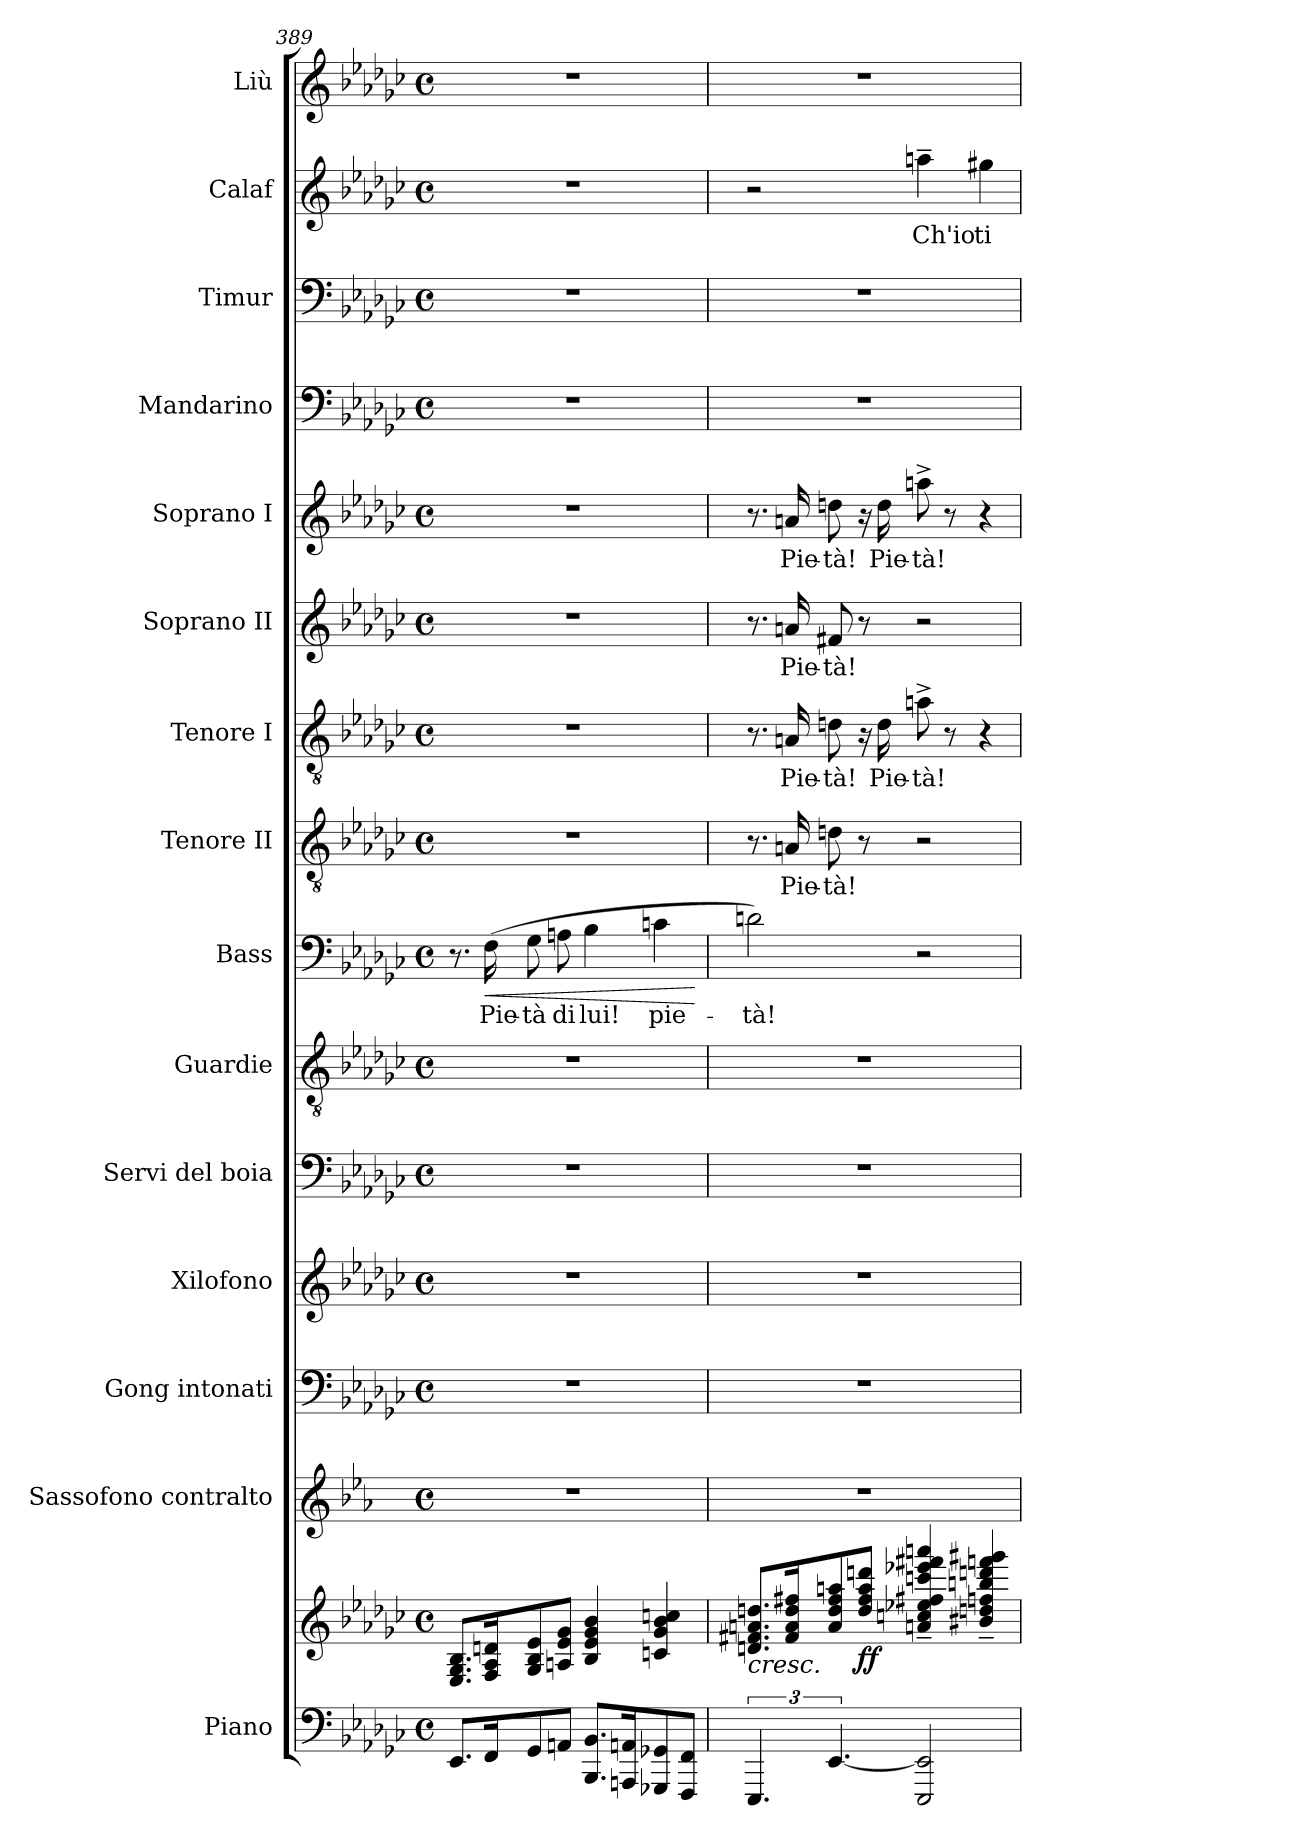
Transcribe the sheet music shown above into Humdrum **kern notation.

**kern	**kern	**dynam	**kern	**kern	**kern	**kern	**kern	**kern	**text	**dynam	**kern	**text	**kern	**text	**kern	**text	**kern	**text	**kern	**kern	**kern	**text	**kern
*part15	*part15	*part15	*part14	*part13	*part12	*part11	*part10	*part9	*part9	*part9	*part8	*part8	*part7	*part7	*part6	*part6	*part5	*part5	*part4	*part3	*part2	*part2	*part1
*staff16	*staff15	*staff15/16	*staff14	*staff13	*staff12	*staff11	*staff10	*staff9	*staff9	*staff9	*staff8	*staff8	*staff7	*staff7	*staff6	*staff6	*staff5	*staff5	*staff4	*staff3	*staff2	*staff2	*staff1
*I"Piano	*	*	*I"Sassofono contralto	*I"Gong intonati	*I"Xilofono	*I"Servi del boia	*I"Guardie	*I"Bass	*	*	*I"Tenore II	*	*I"Tenore I	*	*I"Soprano II	*	*I"Soprano I	*	*I"Mandarino	*I"Timur	*I"Calaf	*	*I"Liù
*I'Pno.	*	*	*	*I'Gong int.	*I'Xil.	*I'Ser.B.	*I'G.	*I'B.	*	*	*I'T. II	*	*I'T. I	*	*I'S. II	*	*I'S. I	*	*I'M.	*I'T.	*I'C.	*	*I'L.
*clefF4	*clefG2	*	*clefG2	*clefF4	*clefG2	*clefF4	*clefGv2	*clefF4	*	*	*clefGv2	*	*clefGv2	*	*clefG2	*	*clefG2	*	*clefF4	*clefF4	*clefG2	*	*clefG2
*	*	*	*ITrd5c9	*	*ITrd-7c-12	*	*	*	*	*	*	*	*	*	*	*	*	*	*	*	*	*	*
*k[b-e-a-d-g-c-]	*k[b-e-a-d-g-c-]	*	*k[b-e-a-d-g-c-]	*k[b-e-a-d-g-c-]	*k[b-e-a-d-g-c-]	*k[b-e-a-d-g-c-]	*k[b-e-a-d-g-c-]	*k[b-e-a-d-g-c-]	*	*	*k[b-e-a-d-g-c-]	*	*k[b-e-a-d-g-c-]	*	*k[b-e-a-d-g-c-]	*	*k[b-e-a-d-g-c-]	*	*k[b-e-a-d-g-c-]	*k[b-e-a-d-g-c-]	*k[b-e-a-d-g-c-]	*	*k[b-e-a-d-g-c-]
*M4/4	*M4/4	*	*M4/4	*M4/4	*M4/4	*M4/4	*M4/4	*M4/4	*	*	*M4/4	*	*M4/4	*	*M4/4	*	*M4/4	*	*M4/4	*M4/4	*M4/4	*	*M4/4
*met(c)	*met(c)	*	*met(c)	*met(c)	*met(c)	*met(c)	*met(c)	*met(c)	*	*	*met(c)	*	*met(c)	*	*met(c)	*	*met(c)	*	*met(c)	*met(c)	*met(c)	*	*met(c)
=389	=389	=389	=389	=389	=389	=389	=389	=389	=389	=389	=389	=389	=389	=389	=389	=389	=389	=389	=389	=389	=389	=389	=389
8.EE-/L	8.E-/ 8.G-/ 8.B-/L	.	1r	1r	1r	1r	1r	8.r	.	.	1r	.	1r	.	1r	.	1r	.	1r	1r	1r	.	1r
!	!	!	!	!	!	!	!	!	!LO:LY:b	!LO:HP:b	!	!	!	!	!	!	!	!	!	!	!	!	!
16FF/K	16F/ 16A-/ 16dn/K	.	.	.	.	.	.	(>16F\	Pie-	<	.	.	.	.	.	.	.	.	.	.	.	.	.
!	!	!	!	!	!	!	!	!	!LO:LY:b	!	!	!	!	!	!	!	!	!	!	!	!	!	!
8GG-/	8G-/ 8B-/ 8e-/	.	.	.	.	.	.	8G-\	-tà	.	.	.	.	.	.	.	.	.	.	.	.	.	.
!	!	!	!	!	!	!	!	!	!LO:LY:b	!	!	!	!	!	!	!	!	!	!	!	!	!	!
8AAn/J	8An/ 8e-/ 8g-/J	.	.	.	.	.	.	8An\	di	.	.	.	.	.	.	.	.	.	.	.	.	.	.
!	!	!	!	!	!	!	!	!	!LO:LY:b	!	!	!	!	!	!	!	!	!	!	!	!	!	!
8.BBB-/ 8.BB-/L	4B-/ 4e-/ 4g-/ 4b-/	.	.	.	.	.	.	4B-\	lui!	.	.	.	.	.	.	.	.	.	.	.	.	.	.
16AAAn/ 16AAn/K	.	.	.	.	.	.	.	.	.	.	.	.	.	.	.	.	.	.	.	.	.	.	.
!	!	!	!	!	!	!	!	!	!LO:LY:b	!	!	!	!	!	!	!	!	!	!	!	!	!	!
8GGG-X/ 8GG-X/	4cn/ 4g-/ 4b-/ 4ccn/	.	.	.	.	.	.	4cn\	pie-	.	.	.	.	.	.	.	.	.	.	.	.	.	.
8FFF/ 8FF/J	.	.	.	.	.	.	.	.	.	.	.	.	.	.	.	.	.	.	.	.	.	.	.
.	.	.	.	.	.	.	.	.	.	[	.	.	.	.	.	.	.	.	.	.	.	.	.
!!LO:PB:g=z
=390	=390	=390	=390	=390	=390	=390	=390	=390	=390	=390	=390	=390	=390	=390	=390	=390	=390	=390	=390	=390	=390	=390	=390
!	!	!LO:HP:b	!	!	!	!	!	!	!LO:LY:b	!	!	!	!	!	!	!	!	!	!	!	!	!	!
6.EEE-/	8.dn/ 8.f#X/ 8.an/ 8.ddn/L	<	1r	1r	1r	1r	1r	2dn\)	-tà!	.	8.r	.	8.r	.	8.r	.	8.r	.	1r	1r	2r	.	1r
!	!	!	!	!	!	!	!	!	!	!	!	!LO:LY:b	!	!LO:LY:b	!	!LO:LY:b	!	!LO:LY:b	!	!	!	!	!
.	16f#/ 16a/ 16dd/ 16ff#X/K	.	.	.	.	.	.	.	.	.	16An/	Pie-	16An/	Pie-	16an/	Pie-	16an/	Pie-	.	.	.	.	.
!	!	!	!	!	!	!	!	!	!	!	!	!LO:LY:b	!	!LO:LY:b	!	!LO:LY:b	!	!LO:LY:b	!	!	!	!	!
[6.EE-/	8a/ 8dd/ 8ff#/ 8aan/	.	.	.	.	.	.	.	.	.	8dn\	-tà!	8dn\	-tà!	8f#X/	-tà!	8ddn\	-tà!	.	.	.	.	.
!	!	!LO:DY:b	!	!	!	!	!	!	!	!	!	!	!	!	!	!	!	!	!	!	!	!	!
.	8dd/ 8ff#/ 8aa/ 8dddn/J	ff	.	.	.	.	.	.	.	.	8r	.	16r	.	8r	.	16r	.	.	.	.	.	.
!	!	!	!	!	!	!	!	!	!	!	!	!	!	!LO:LY:b	!	!	!	!LO:LY:b	!	!	!	!	!
.	.	.	.	.	.	.	.	.	.	.	.	.	16d\	Pie-	.	.	16dd\	Pie-	.	.	.	.	.
!	!	!	!	!	!	!	!	!	!	!	!	!	!	!LO:LY:b	!	!	!	!LO:LY:b	!	!	!	!LO:LY:b	!
2EEE-/ 2EE-/]	4an/~ 4ccn/~ 4ee-X/~ 4ff#X/~ 4cccn/~ 4eee-X/~ 4fff#X/~ 4aaan/~	.	.	.	.	.	.	2r	.	.	2r	.	8an^\	-tà!	2r	.	8aan^\	-tà!	.	.	4aan~\	Ch'io	.
.	.	.	.	.	.	.	.	.	.	.	.	.	8r	.	.	.	8r	.	.	.	.	.	.
!	!	!	!	!	!	!	!	!	!	!	!	!	!	!	!	!	!	!	!	!	!	!LO:LY:b	!
.	4b#X/~ 4ddn/~ 4ffn/~ 4bbn/~ 4dddn/~ 4fffn/~ 4ggg#X/~	[	.	.	.	.	.	.	.	.	.	.	4r	.	.	.	4r	.	.	.	4gg#X\	ti	.
=	=	=	=	=	=	=	=	=	=	=	=	=	=	=	=	=	=	=	=	=	=	=	=
*-	*-	*-	*-	*-	*-	*-	*-	*-	*-	*-	*-	*-	*-	*-	*-	*-	*-	*-	*-	*-	*-	*-	*-
